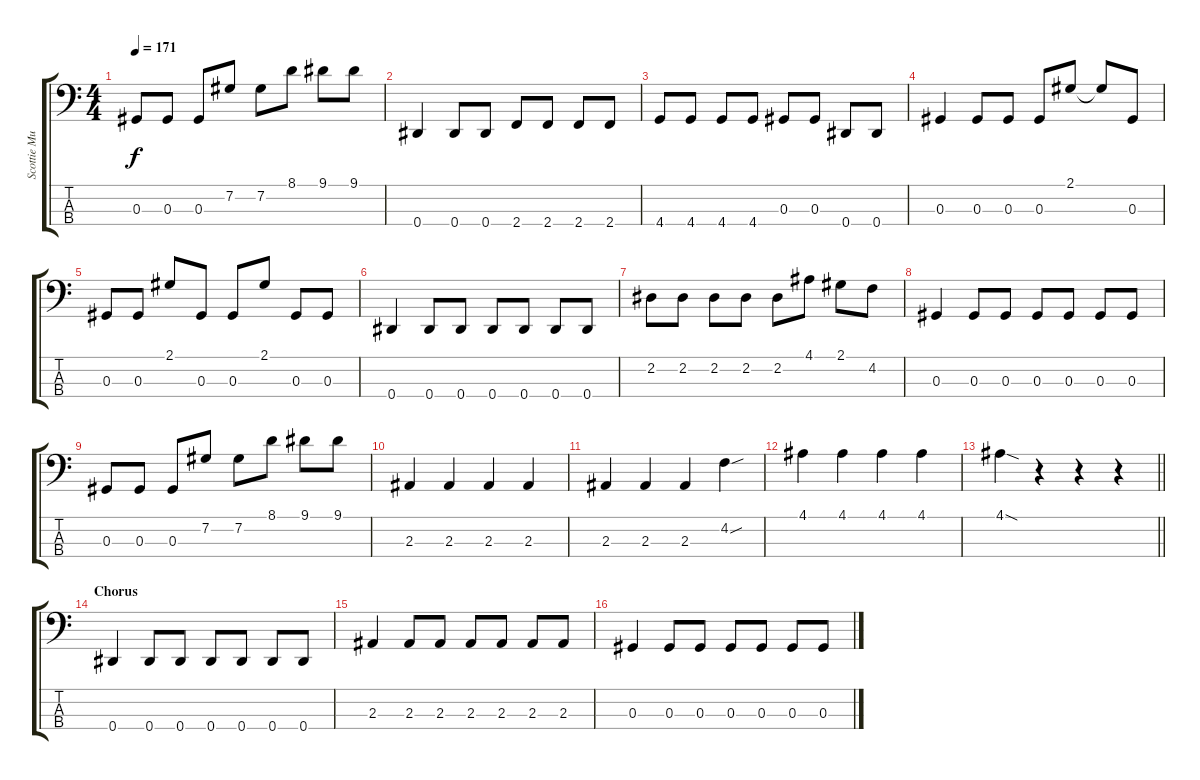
\track ("Scottie Murphy - Bass" "Scottie Mu") {instrument electricbasspick}
\staff {score tabs}
\tuning (Gb2 Db2 Ab1 Eb1) {hide}
\ts (4 4)
\tempo 171
\clef f4
\ks c
0.3.8{dy f} 0.3.8 0.3.8 7.2.8 7.2.8 8.1.8 9.1.8 9.1.8 |
0.4.4 0.4.8 0.4.8 2.4.8 2.4.8 2.4.8 2.4.8 |
4.4.8 4.4.8 4.4.8 4.4.8 0.3.8 0.3.8 0.4.8 0.4.8 |
0.3.4 0.3.8 0.3.8 0.3.8 2.1.8 2.1{t}.8 0.3.8 |
0.3.8 0.3.8 2.1.8 0.3.8 0.3.8 2.1.8 0.3.8 0.3.8 |
0.4.4 0.4.8 0.4.8 0.4.8 0.4.8 0.4.8 0.4.8 |
2.2.8 2.2.8 2.2.8 2.2.8 2.2.8 4.1.8 2.1.8 4.2.8 |
0.3.4 0.3.8 0.3.8 0.3.8 0.3.8 0.3.8 0.3.8 |
0.3.8 0.3.8 0.3.8 7.2.8 7.2.8 8.1.8 9.1.8 9.1.8 |
2.3.4 2.3.4 2.3.4 2.3.4 |
2.3.4 2.3.4 2.3.4 4.2{sou}.4 |
4.1.4 4.1.4 4.1.4 4.1.4 |
\barLineRight lightlight
4.1{sod}.4 r.4 r.4 r.4 |
\section ("" "Chorus")
0.4.4 0.4.8 0.4.8 0.4.8 0.4.8 0.4.8 0.4.8 |
2.3.4 2.3.8 2.3.8 2.3.8 2.3.8 2.3.8 2.3.8 |
0.3.4 0.3.8 0.3.8 0.3.8 0.3.8 0.3.8 0.3.8
